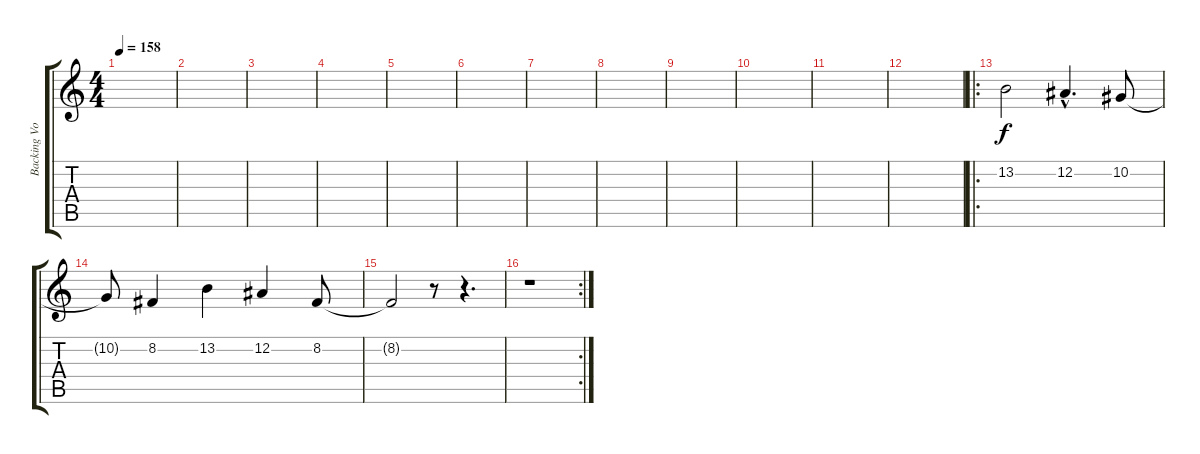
\track ("Backing Vocals" "Backing Vo") {instrument lead6voice}
\staff {score tabs}
\tuning (Eb4 Bb3 Gb3 Db3 Ab2 Eb2) {hide}
\ts (4 4)
\tempo 158
\clef g2
\ks c
|
|
|
|
|
|
|
|
|
|
|
|
\ro
13.2.2 12.2{hac}.4{d} 10.2.8 |
10.2{t}.8 8.2.4 13.2.4 12.2.4 8.2.8 |
8.2{t}.2 r.8 r.4{d} |
\rc 2
r.1
